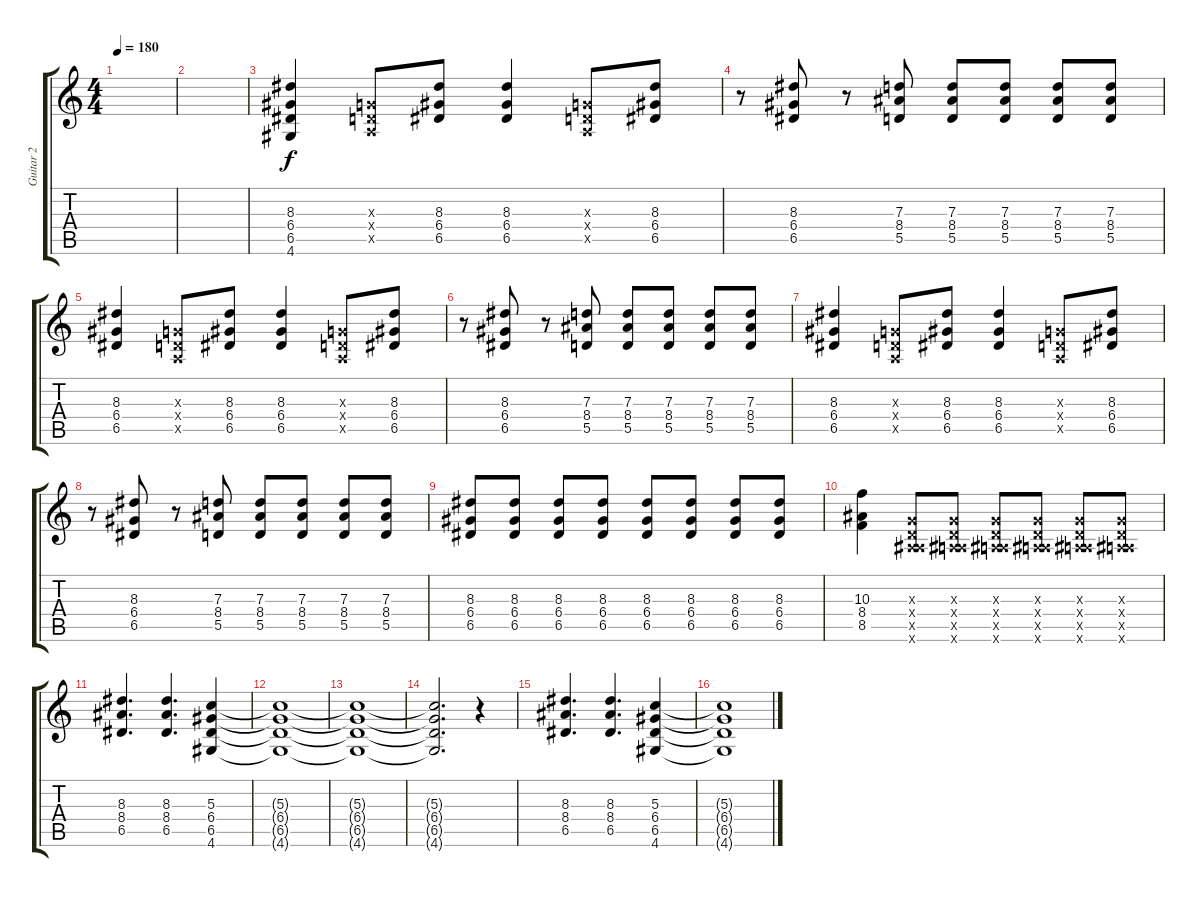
\track ("Guitar 2" "Guitar 2") {instrument distortionguitar}
\staff {score tabs}
\tuning (E4 B3 G3 D3 A2 E2) {hide}
\ts (4 4)
\tempo 180
\clef g2
\ks c
|
|
(8.3 6.4 6.5 4.6).4 (0.3{x} 0.4{x} 0.5{x}).8 (8.3 6.4 6.5).8 (8.3 6.4 6.5).4 (0.3{x} 0.4{x} 0.5{x}).8 (8.3 6.4 6.5).8 |
r.8 (8.3 6.4 6.5).8 r.8 (7.3 8.4 5.5).8 (7.3 8.4 5.5).8 (7.3 8.4 5.5).8 (7.3 8.4 5.5).8 (7.3 8.4 5.5).8 |
(8.3 6.4 6.5).4 (0.3{x} 0.4{x} 0.5{x}).8 (8.3 6.4 6.5).8 (8.3 6.4 6.5).4 (0.3{x} 0.4{x} 0.5{x}).8 (8.3 6.4 6.5).8 |
r.8 (8.3 6.4 6.5).8 r.8 (7.3 8.4 5.5).8 (7.3 8.4 5.5).8 (7.3 8.4 5.5).8 (7.3 8.4 5.5).8 (7.3 8.4 5.5).8 |
(8.3 6.4 6.5).4 (0.3{x} 0.4{x} 0.5{x}).8 (8.3 6.4 6.5).8 (8.3 6.4 6.5).4 (0.3{x} 0.4{x} 0.5{x}).8 (8.3 6.4 6.5).8 |
r.8 (8.3 6.4 6.5).8 r.8 (7.3 8.4 5.5).8 (7.3 8.4 5.5).8 (7.3 8.4 5.5).8 (7.3 8.4 5.5).8 (7.3 8.4 5.5).8 |
(8.3 6.4 6.5).8 (8.3 6.4 6.5).8 (8.3 6.4 6.5).8 (8.3 6.4 6.5).8 (8.3 6.4 6.5).8 (8.3 6.4 6.5).8 (8.3 6.4 6.5).8 (8.3 6.4 6.5).8 |
(10.3 8.4 8.5).4 (0.3{x} 0.4{x} 0.5{x} 6.6{x}).8 (0.3{x} 0.4{x} 0.5{x} 6.6{x}).8 (0.3{x} 0.4{x} 0.5{x} 6.6{x}).8 (0.3{x} 0.4{x} 0.5{x} 6.6{x}).8 (0.3{x} 0.4{x} 0.5{x} 6.6{x}).8 (0.3{x} 0.4{x} 0.5{x} 6.6{x}).8 |
(8.3 8.4 6.5).4{d} (8.3 8.4 6.5).4{d} (5.3 6.4 6.5 4.6).4 |
(5.3{t} 6.4{t} 6.5{t} 4.6{t}).1 |
(5.3{t} 6.4{t} 6.5{t} 4.6{t}).1 |
(5.3{t} 6.4{t} 6.5{t} 4.6{t}).2{d} r.4 |
(8.3 8.4 6.5).4{d} (8.3 8.4 6.5).4{d} (5.3 6.4 6.5 4.6).4 |
(5.3{t} 6.4{t} 6.5{t} 4.6{t}).1
